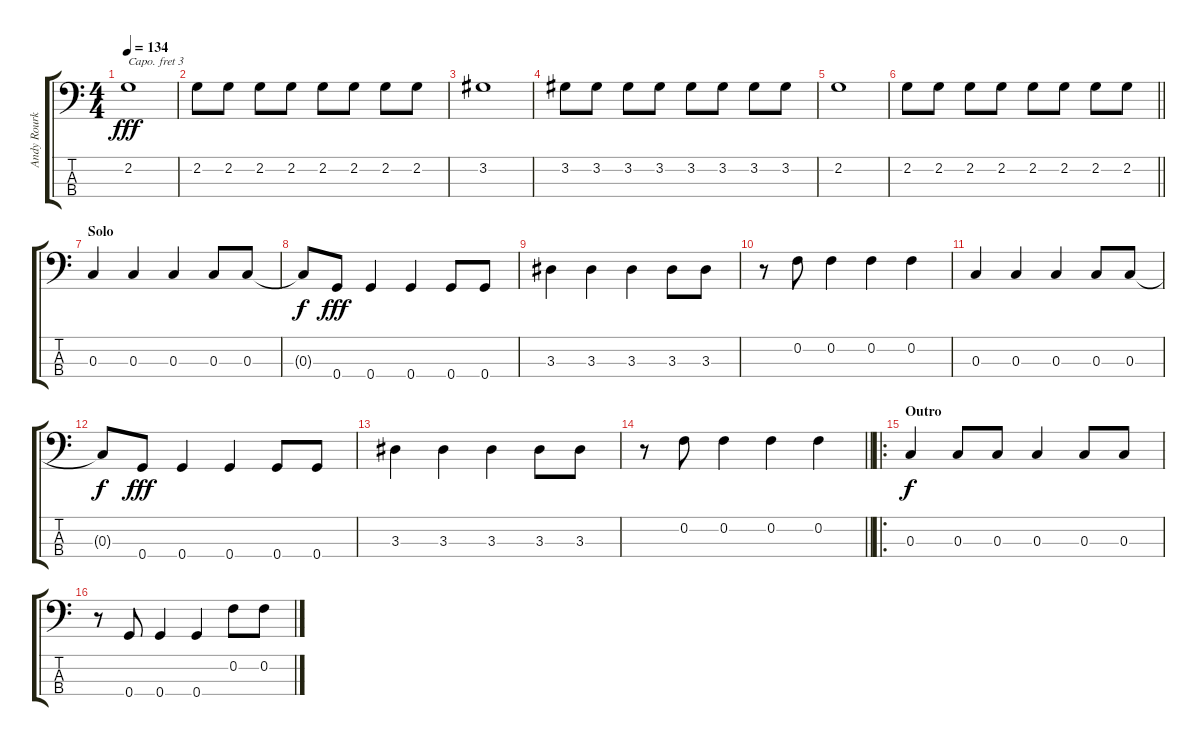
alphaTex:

\track ("Andy Rourke" "Andy Rourk") {instrument electricbasspick}
\staff {score tabs}
\capo 3
\tuning (G2 D2 A1 E1) {hide}
\ts (4 4)
\tempo 134
\clef f4
\ks c
2.2.1{dy fff} |
2.2.8 2.2.8 2.2.8 2.2.8 2.2.8 2.2.8 2.2.8 2.2.8 |
3.2.1 |
3.2.8 3.2.8 3.2.8 3.2.8 3.2.8 3.2.8 3.2.8 3.2.8 |
2.2.1 |
\barLineRight lightlight
2.2.8 2.2.8 2.2.8 2.2.8 2.2.8 2.2.8 2.2.8 2.2.8 |
\section ("" "Solo")
0.3.4 0.3.4 0.3.4 0.3.8 0.3.8 |
0.3{t}.8{dy f} 0.4.8{dy fff} 0.4.4 0.4.4 0.4.8 0.4.8 |
3.3.4 3.3.4 3.3.4 3.3.8 3.3.8 |
r.8 0.2.8 0.2.4 0.2.4 0.2.4 |
0.3.4 0.3.4 0.3.4 0.3.8 0.3.8 |
0.3{t}.8{dy f} 0.4.8{dy fff} 0.4.4 0.4.4 0.4.8 0.4.8 |
3.3.4 3.3.4 3.3.4 3.3.8 3.3.8 |
\barLineRight lightlight
r.8 0.2.8 0.2.4 0.2.4 0.2.4 |
\ro
\section ("" "Outro")
0.3.4{dy f} 0.3.8 0.3.8 0.3.4 0.3.8 0.3.8 |
r.8 0.4.8 0.4.4 0.4.4 0.2.8 0.2.8
